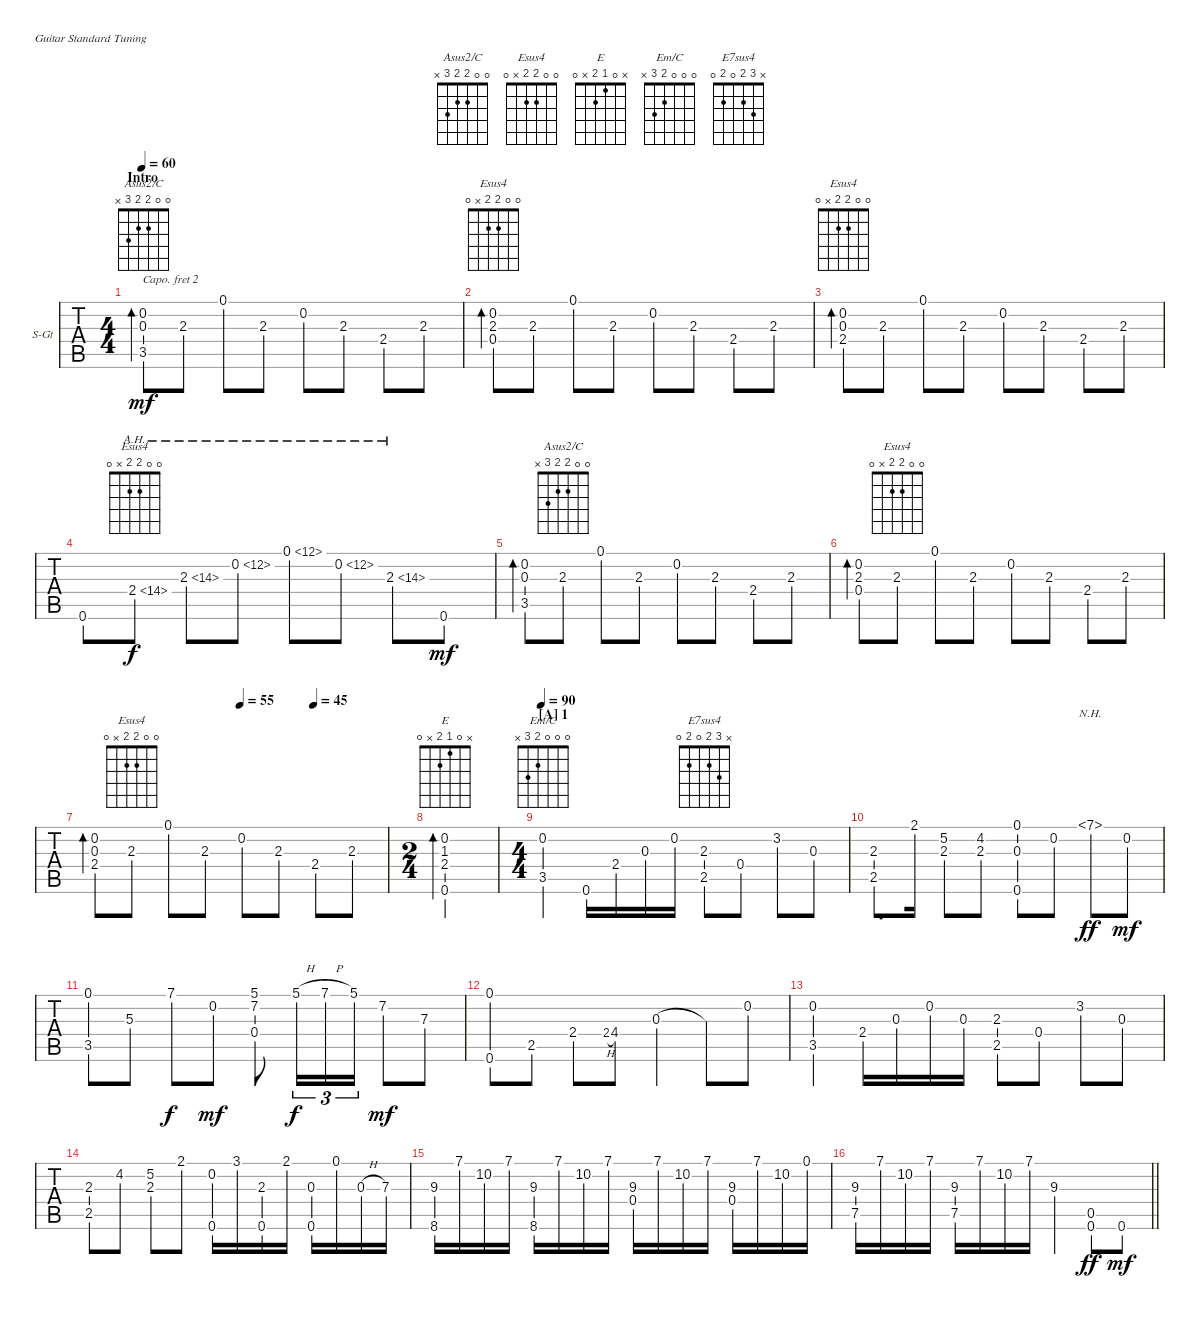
\bracketExtendMode groupsimilarinstruments
\firstSystemTrackNameOrientation horizontal
\otherSystemsTrackNameOrientation horizontal
\chordDiagramsInScore
\track ("Guitar" "S-Gt") {instrument acousticguitarsteel}
\staff {tabs}
\capo 2
\tuning (E4 B3 G3 D3 A2 E2)
\chord ("Asus2/C" 0 0 2 2 3 x)
\chord ("Esus4" 0 0 2 2 x x)
\chord ("Esus4" 0 0 2 2 x 0)
\chord ("E" x 0 1 2 x 0)
\chord ("Em/C" 0 0 0 2 3 x)
\chord ("E7sus4" x 3 2 0 2 0)
\ts (4 4)
\beaming (8 2 2 2 2)
\section ("" "Intro")
\tempo 60
\clef g2
\ks c
(0.2 0.3 3.5).8{bd 60 ch "Asus2/C" dy mf instrument acousticguitarsteel} 2.3.8 0.1.8 2.3.8 0.2.8 2.3.8 2.4.8 2.3.8 |
(0.2 2.3 0.4).8{bd 60 ch "Esus4"} 2.3.8 0.1.8 2.3.8 0.2.8 2.3.8 2.4.8 2.3.8 |
(0.2 0.3 2.4).8{bd 60 ch "Esus4"} 2.3.8 0.1.8 2.3.8 0.2.8 2.3.8 2.4.8 2.3.8 |
0.6.8 2.4{ah 12}.8{ch "Esus4" dy f} 2.3{ah 12}.8 0.2{ah 12}.8 0.1{ah 12}.8 0.2{ah 12}.8 2.3{ah 12}.8 0.6.8{dy mf} |
(0.2 0.3 3.5).8{bd 60} 2.3.8{ch "Asus2/C"} 0.1.8 2.3.8 0.2.8 2.3.8 2.4.8 2.3.8 |
(0.2 2.3 0.4).8{bd 60} 2.3.8{ch "Esus4"} 0.1.8 2.3.8 0.2.8 2.3.8 2.4.8 2.3.8 |
\tempo (55 0.5)
\tempo (45 0.75)
(0.2 0.3 2.4).8{bd 60} 2.3.8{ch "Esus4"} 0.1.8 2.3.8 0.2.8 2.3.8 2.4.8 2.3.8{ot 15ma} |
\ts (2 4)
\beaming (8 2 2 2 2)
(0.2 1.3 2.4 0.6).2{bd 120 ch "E"} |
\ts (4 4)
\beaming (8 2 2 2 2)
\section ("A" "1")
\tempo 90
(0.2 3.5).4{ch "Em/C"} 0.6.16 2.4.16 0.3.16 0.2.16 (2.3 2.5).8{ch "E7sus4"} 0.4.8 3.2.8 0.3.8 |
(2.3 2.5).8{d} 2.1.16 (5.2 2.3).8 (4.2 2.3).8 (0.1 0.3 0.6).8 0.2.8 7.1{nh}.8{dy ff} 0.2.8{dy mf} |
(0.1 3.5).8 5.3.8 7.1.8{dy f} 0.2.8{dy mf} (5.1 7.2 0.4).8 5.1{h}.16{tu (3 2) dy f} 7.1{h}.16{tu (3 2)} 5.1.16{tu (3 2)} 7.2.8{dy mf} 7.3.8 |
(0.6 0.1).8 2.5.8 2.4.8 2.4{h}.8{gr onbeat} 4.4.8 0.3.4 0.3{t}.8 0.2.8 |
(0.2 3.5).4 2.4.16 0.3.16 0.2.16 0.3.16 (2.3 2.5).8 0.4.8 3.2.8 0.3.8 |
(2.3 2.5).8 4.2.8 (5.2 2.3).8 2.1.8 (0.2 0.6).16 3.1.16 (2.3 0.6).16 2.1.16 (0.3 0.6).16 0.1.16 0.3{h}.16 7.3.16 |
(9.3 8.6).16 7.1.16 10.2.16 7.1.16 (9.3 8.6).16 7.1.16 10.2.16 7.1.16 (9.3 0.4).16 7.1.16 10.2.16 7.1.16 (9.3 0.4).16 7.1.16 10.2.16 0.1.16 |
\barLineRight lightlight
(9.3 7.5).16 7.1.16 10.2.16 7.1.16 (9.3 7.5).16 7.1.16 10.2.16 7.1.16 9.3.4 (0.6 0.5).8{dy ff} 0.6.8{dy mf}
